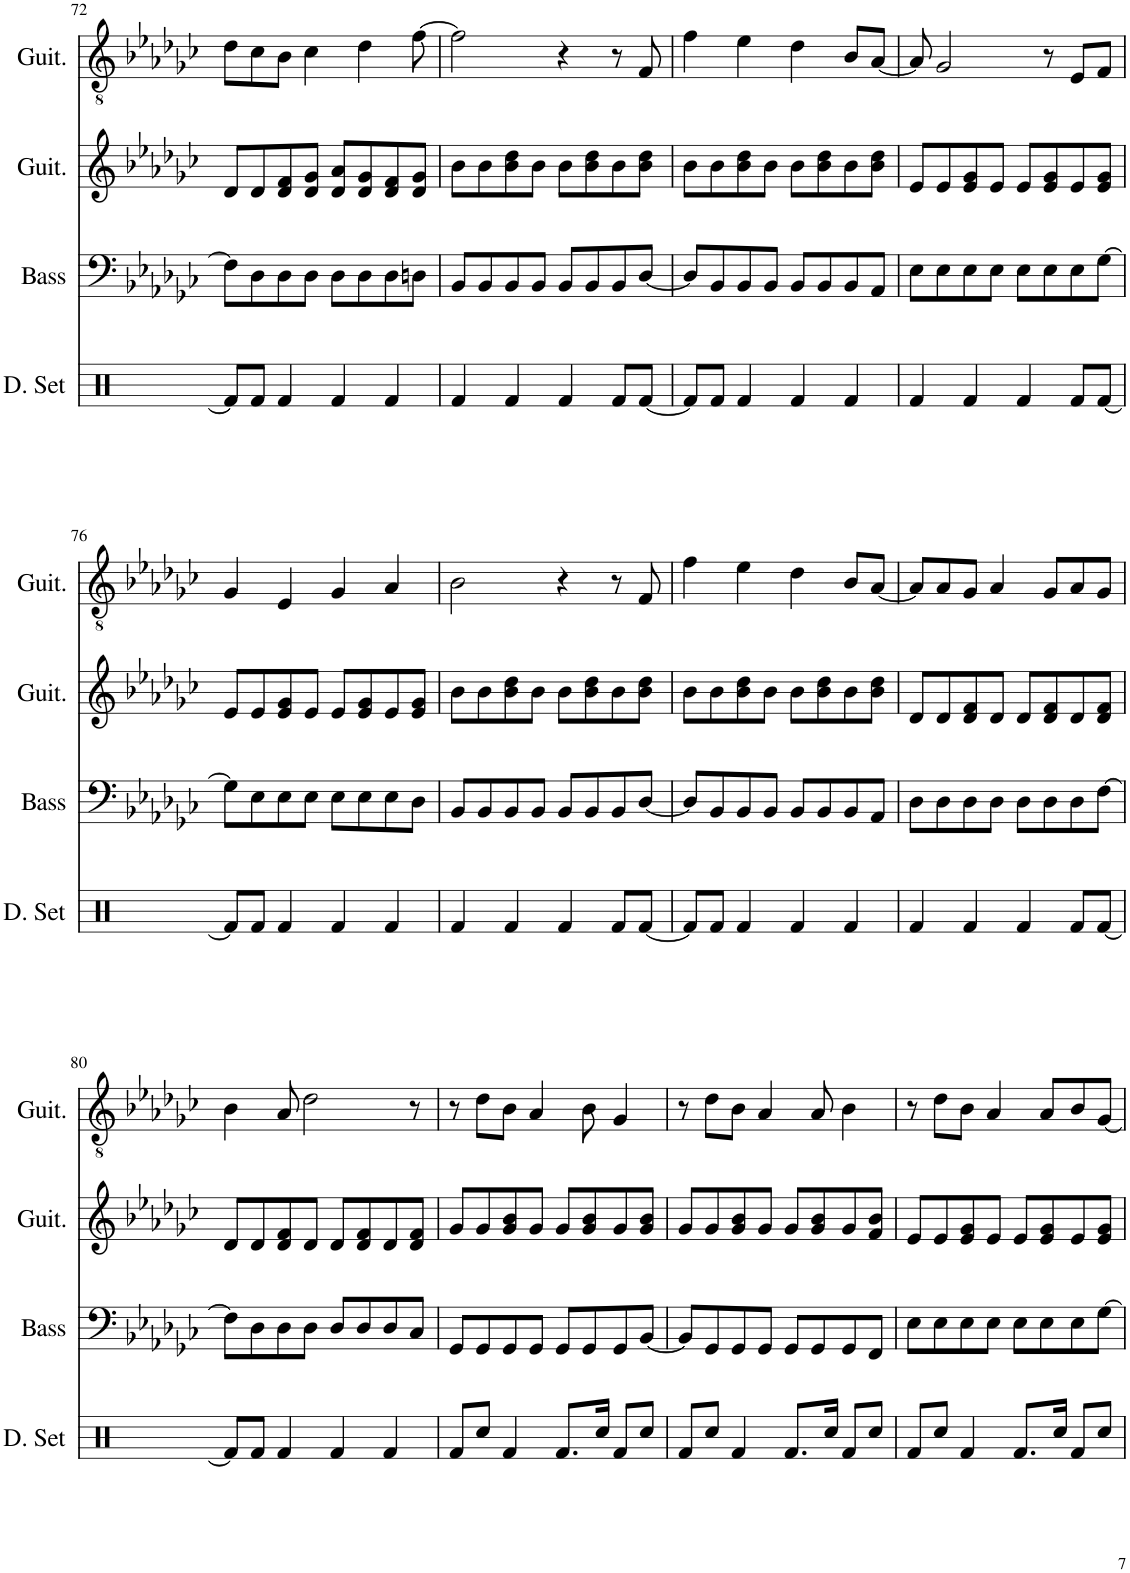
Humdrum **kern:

**kern	**kern	**kern	**kern
*part4	*part3	*part2	*part1
*staff4	*staff3	*staff2	*staff1
*I"Drumset	*I"Acoustic Bass	*I"Classical Guitar	*I"Acoustic Guitar
*I'D. Set	*I'Bass	*I'Guit.	*I'Guit.
!!LO:PB:g=z
*clefX	*clefF4	*clefG2	*clefGv2
*	*Trd7c12	*	*
*k[]	*k[b-e-a-d-g-c-]	*k[b-e-a-d-g-c-]	*k[b-e-a-d-g-c-]
*M4/4	*M4/4	*M4/4	*M4/4
=72	=72	=72	=72
8Rf/L]	8F\L]	8d-/L	8d-\L
8Rf/J	8D-\	8d-/	8c-\
4Rf/	8D-\	8d-/ 8f/	8B-\J
.	8D-\J	8d-/ 8g-/J	4c-\
4Rf/	8D-\L	8d-/ 8a-/L	.
.	8D-\	8d-/ 8g-/	4d-\
4Rf/	8D-\	8d-/ 8f/	.
.	8Dn\J	8d-/ 8g-/J	[8f\
=73	=73	=73	=73
4Rf/	8BB-/L	8b-\L	2f\]
.	8BB-/	8b-\	.
4Rf/	8BB-/	8b-\ 8dd-\	.
.	8BB-/J	8b-\J	.
4Rf/	8BB-/L	8b-\L	4r
.	8BB-/	8b-\ 8dd-\	.
8Rf/L	8BB-/	8b-\	8r
[8Rf/J	[8D-/J	8b-\ 8dd-\J	8F/
=74	=74	=74	=74
8Rf/L]	8D-/L]	8b-\L	4f\
8Rf/J	8BB-/	8b-\	.
4Rf/	8BB-/	8b-\ 8dd-\	4e-\
.	8BB-/J	8b-\J	.
4Rf/	8BB-/L	8b-\L	4d-\
.	8BB-/	8b-\ 8dd-\	.
4Rf/	8BB-/	8b-\	8B-/L
.	8AA-/J	8b-\ 8dd-\J	[8A-/J
=75	=75	=75	=75
4Rf/	8E-\L	8e-/L	8A-/]
.	8E-\	8e-/	2G-/
4Rf/	8E-\	8e-/ 8g-/	.
.	8E-\J	8e-/J	.
4Rf/	8E-\L	8e-/L	.
.	8E-\	8e-/ 8g-/	8r
8Rf/L	8E-\	8e-/	8E-/L
[8Rf/J	[8G-\J	8e-/ 8g-/J	8F/J
!!LO:LB:g=z
=76	=76	=76	=76
8Rf/L]	8G-\L]	8e-/L	4G-/
8Rf/J	8E-\	8e-/	.
4Rf/	8E-\	8e-/ 8g-/	4E-/
.	8E-\J	8e-/J	.
4Rf/	8E-\L	8e-/L	4G-/
.	8E-\	8e-/ 8g-/	.
4Rf/	8E-\	8e-/	4A-/
.	8D-\J	8e-/ 8g-/J	.
=77	=77	=77	=77
4Rf/	8BB-/L	8b-\L	2B-\
.	8BB-/	8b-\	.
4Rf/	8BB-/	8b-\ 8dd-\	.
.	8BB-/J	8b-\J	.
4Rf/	8BB-/L	8b-\L	4r
.	8BB-/	8b-\ 8dd-\	.
8Rf/L	8BB-/	8b-\	8r
[8Rf/J	[8D-/J	8b-\ 8dd-\J	8F/
=78	=78	=78	=78
8Rf/L]	8D-/L]	8b-\L	4f\
8Rf/J	8BB-/	8b-\	.
4Rf/	8BB-/	8b-\ 8dd-\	4e-\
.	8BB-/J	8b-\J	.
4Rf/	8BB-/L	8b-\L	4d-\
.	8BB-/	8b-\ 8dd-\	.
4Rf/	8BB-/	8b-\	8B-/L
.	8AA-/J	8b-\ 8dd-\J	[8A-/J
=79	=79	=79	=79
4Rf/	8D-\L	8d-/L	8A-/L]
.	8D-\	8d-/	8A-/
4Rf/	8D-\	8d-/ 8f/	8G-/J
.	8D-\J	8d-/J	4A-/
4Rf/	8D-\L	8d-/L	.
.	8D-\	8d-/ 8f/	8G-/L
8Rf/L	8D-\	8d-/	8A-/
[8Rf/J	[8F\J	8d-/ 8f/J	8G-/J
!!LO:LB:g=z
=80	=80	=80	=80
8Rf/L]	8F\L]	8d-/L	4B-\
8Rf/J	8D-\	8d-/	.
4Rf/	8D-\	8d-/ 8f/	8A-/
.	8D-\J	8d-/J	2d-\
4Rf/	8D-/L	8d-/L	.
.	8D-/	8d-/ 8f/	.
4Rf/	8D-/	8d-/	.
.	8C-/J	8d-/ 8f/J	8r
=81	=81	=81	=81
8Rf/L	8GG-/L	8g-/L	8r
8Rcc/J	8GG-/	8g-/	8d-\L
4Rf/	8GG-/	8g-/ 8b-/	8B-\J
.	8GG-/J	8g-/J	4A-/
8.Rf/L	8GG-/L	8g-/L	.
.	8GG-/	8g-/ 8b-/	8B-\
16Rcc/Jk	.	.	.
8Rf/L	8GG-/	8g-/	4G-/
8Rcc/J	[8BB-/J	8g-/ 8b-/J	.
=82	=82	=82	=82
8Rf/L	8BB-/L]	8g-/L	8r
8Rcc/J	8GG-/	8g-/	8d-\L
4Rf/	8GG-/	8g-/ 8b-/	8B-\J
.	8GG-/J	8g-/J	4A-/
8.Rf/L	8GG-/L	8g-/L	.
.	8GG-/	8g-/ 8b-/	8A-/
16Rcc/Jk	.	.	.
8Rf/L	8GG-/	8g-/	4B-\
8Rcc/J	8FF/J	8f/ 8b-/J	.
=83	=83	=83	=83
8Rf/L	8E-\L	8e-/L	8r
8Rcc/J	8E-\	8e-/	8d-\L
4Rf/	8E-\	8e-/ 8g-/	8B-\J
.	8E-\J	8e-/J	4A-/
8.Rf/L	8E-\L	8e-/L	.
.	8E-\	8e-/ 8g-/	8A-/L
16Rcc/Jk	.	.	.
8Rf/L	8E-\	8e-/	8B-/
8Rcc/J	[8G-\J	8e-/ 8g-/J	[8G-/J
=	=	=	=
*-	*-	*-	*-
